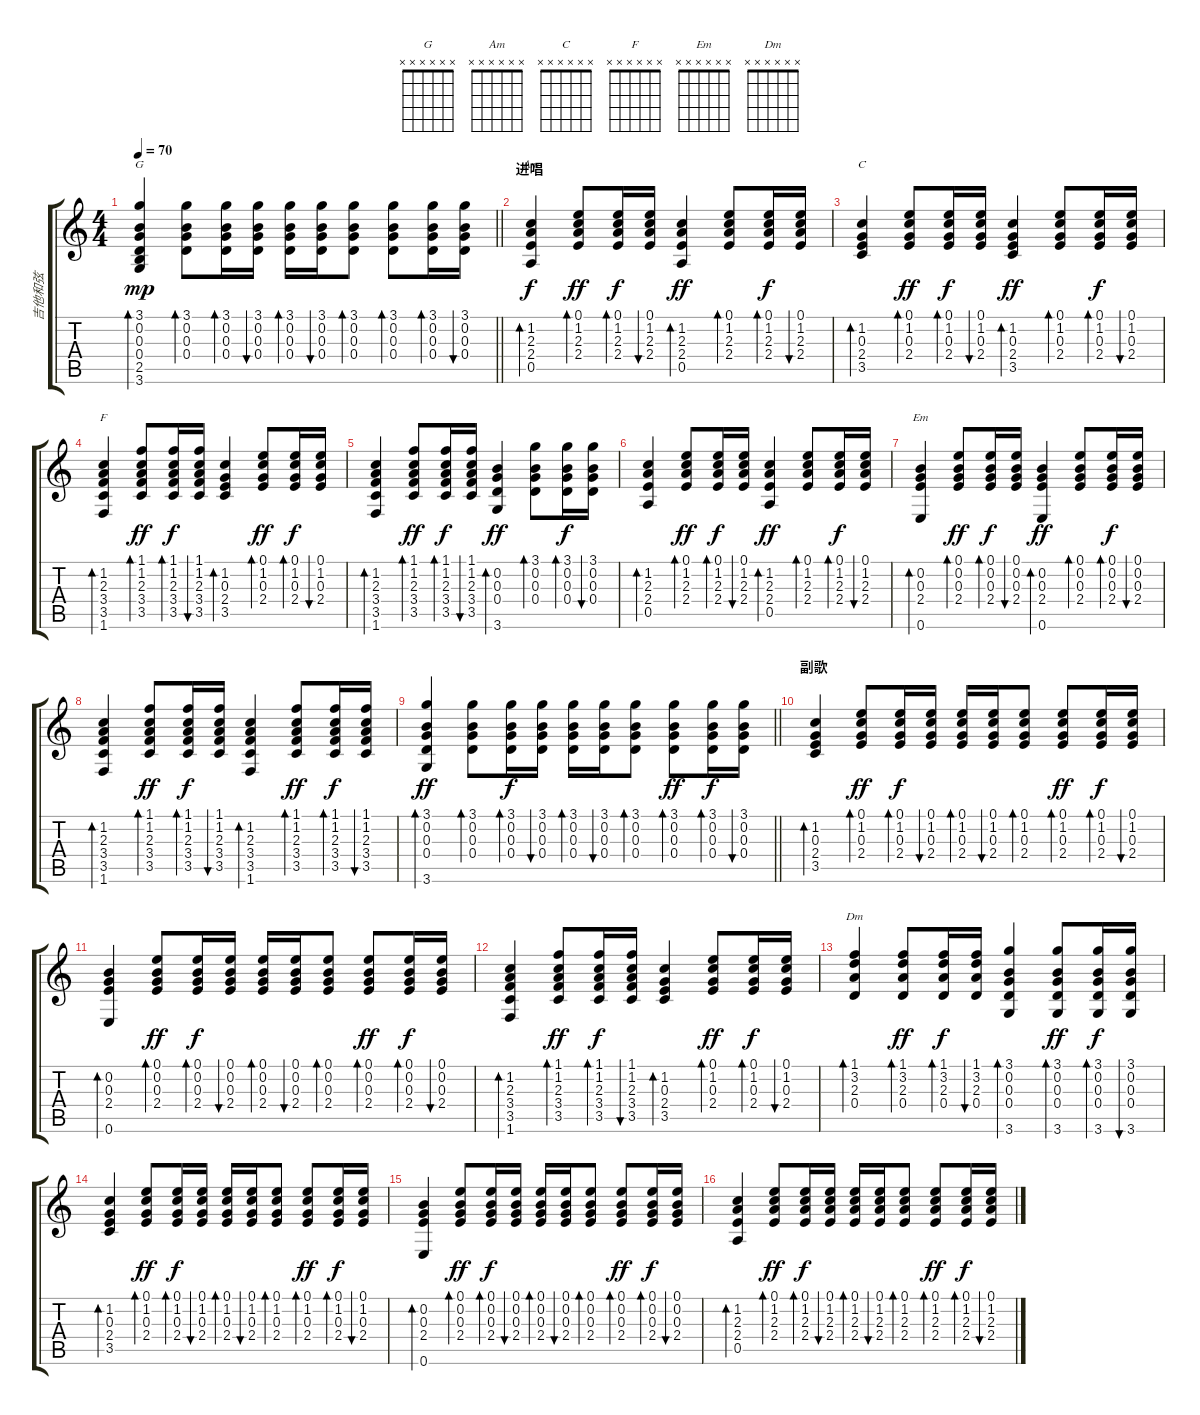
\track ("吉他和弦" "吉他和弦") {instrument electricguitarclean}
\staff {score tabs}
\tuning (E4 B3 G3 D3 A2 E2) {hide}
\chord ("G" x x x x x x)
\chord ("Am" x x x x x x)
\chord ("C" x x x x x x)
\chord ("F" x x x x x x)
\chord ("Em" x x x x x x)
\chord ("Dm" x x x x x x)
\ts (4 4)
\tempo 70
\clef g2
\barLineRight lightlight
\ks c
(3.1 0.2 0.3 0.4 2.5 3.6).4{bd 60 ch "G" dy mp} (3.1 0.2 0.3 0.4).8{bd 60} (3.1 0.2 0.3 0.4).16{bd 60} (3.1 0.2 0.3 0.4).16{bu 60} (3.1 0.2 0.3 0.4).16{bd 60} (3.1 0.2 0.3 0.4).16{bu 60} (3.1 0.2 0.3 0.4).8{bd 60} (3.1 0.2 0.3 0.4).8{bd 60} (3.1 0.2 0.3 0.4).16{bd 60} (3.1 0.2 0.3 0.4).16{bu 60} |
\section ("" "进唱")
(1.2 2.3 2.4 0.5).4{bd 60 ch "Am" dy f} (0.1 1.2 2.3 2.4).8{bd 60 dy ff} (0.1 1.2 2.3 2.4).16{bd 60 dy f} (0.1 1.2 2.3 2.4).16{bu 60} (1.2 2.3 2.4 0.5).4{bd 60 dy ff} (0.1 1.2 2.3 2.4).8{bd 60} (0.1 1.2 2.3 2.4).16{bd 60 dy f} (0.1 1.2 2.3 2.4).16{bu 60} |
(1.2 0.3 2.4 3.5).4{bd 60 ch "C"} (0.1 1.2 0.3 2.4).8{bd 60 dy ff} (0.1 1.2 0.3 2.4).16{bd 60 dy f} (0.1 1.2 0.3 2.4).16{bu 60} (1.2 0.3 2.4 3.5).4{bd 60 dy ff} (0.1 1.2 0.3 2.4).8{bd 60} (0.1 1.2 0.3 2.4).16{bd 60 dy f} (0.1 1.2 0.3 2.4).16{bu 60} |
(1.2 2.3 3.4 3.5 1.6).4{bd 60 ch "F"} (1.1 1.2 2.3 3.4 3.5).8{bd 60 dy ff} (1.1 1.2 2.3 3.4 3.5).16{bd 60 dy f} (1.1 1.2 2.3 3.4 3.5).16{bu 60} (1.2 0.3 2.4 3.5).4{bd 60} (0.1 1.2 0.3 2.4).8{bd 60 dy ff} (0.1 1.2 0.3 2.4).16{bd 60 dy f} (0.1 1.2 0.3 2.4).16{bu 60} |
(1.2 2.3 3.4 3.5 1.6).4{bd 60} (1.1 1.2 2.3 3.4 3.5).8{bd 60 txt "" dy ff} (1.1 1.2 2.3 3.4 3.5).16{bd 60 dy f} (1.1 1.2 2.3 3.4 3.5).16{bu 60} (0.2 0.3 0.4 3.6).4{bd 60 dy ff} (3.1 0.2 0.3 0.4).8{bd 60} (3.1 0.2 0.3 0.4).16{bd 60 dy f} (3.1 0.2 0.3 0.4).16{bu 60} |
(1.2 2.3 2.4 0.5).4{bd 60} (0.1 1.2 2.3 2.4).8{bd 60 dy ff} (0.1 1.2 2.3 2.4).16{bd 60 dy f} (0.1 1.2 2.3 2.4).16{bu 60} (1.2 2.3 2.4 0.5).4{bd 60 dy ff} (0.1 1.2 2.3 2.4).8{bd 60} (0.1 1.2 2.3 2.4).16{bd 60 dy f} (0.1 1.2 2.3 2.4).16{bu 60} |
(0.2 0.3 2.4 0.6).4{bd 60 ch "Em"} (0.1 0.2 0.3 2.4).8{bd 60 dy ff} (0.1 0.2 0.3 2.4).16{bd 60 dy f} (0.1 0.2 0.3 2.4).16{bu 60} (0.2 0.3 2.4 0.6).4{bd 60 dy ff} (0.1 0.2 0.3 2.4).8{bd 60} (0.1 0.2 0.3 2.4).16{bd 60 dy f} (0.1 0.2 0.3 2.4).16{bu 60} |
(1.2 2.3 3.4 3.5 1.6).4{bd 60} (1.1 1.2 2.3 3.4 3.5).8{bd 60 dy ff} (1.1 1.2 2.3 3.4 3.5).16{bd 60 dy f} (1.1 1.2 2.3 3.4 3.5).16{bu 60} (1.2 2.3 3.4 3.5 1.6).4{bd 60} (1.1 1.2 2.3 3.4 3.5).8{bd 60 dy ff} (1.1 1.2 2.3 3.4 3.5).16{bd 60 dy f} (1.1 1.2 2.3 3.4 3.5).16{bu 60} |
\barLineRight lightlight
(3.1 0.2 0.3 0.4 3.6).4{bd 60 dy ff} (3.1 0.2 0.3 0.4).8{bd 60} (3.1 0.2 0.3 0.4).16{bd 60 dy f} (3.1 0.2 0.3 0.4).16{bu 60} (3.1 0.2 0.3 0.4).16{bd 60} (3.1 0.2 0.3 0.4).16{bu 60} (3.1 0.2 0.3 0.4).8{bd 60} (3.1 0.2 0.3 0.4).8{bd 60 dy ff} (3.1 0.2 0.3 0.4).16{bd 60 dy f} (3.1 0.2 0.3 0.4).16{bu 60} |
\section ("" "副歌")
(1.2 0.3 2.4 3.5).4{bd 60} (0.1 1.2 0.3 2.4).8{bd 60 dy ff} (0.1 1.2 0.3 2.4).16{bd 60 dy f} (0.1 1.2 0.3 2.4).16{bu 60} (0.1 1.2 0.3 2.4).16{bd 60} (0.1 1.2 0.3 2.4).16{bu 60} (0.1 1.2 0.3 2.4).8{bd 60} (0.1 1.2 0.3 2.4).8{bd 60 dy ff} (0.1 1.2 0.3 2.4).16{bd 60 dy f} (0.1 1.2 0.3 2.4).16{bu 60} |
(0.2 0.3 2.4 0.6).4{bd 60} (0.1 0.2 0.3 2.4).8{bd 60 dy ff} (0.1 0.2 0.3 2.4).16{bd 60 dy f} (0.1 0.2 0.3 2.4).16{bu 60} (0.1 0.2 0.3 2.4).16{bd 60} (0.1 0.2 0.3 2.4).16{bu 60} (0.1 0.2 0.3 2.4).8{bd 60} (0.1 0.2 0.3 2.4).8{bd 60 dy ff} (0.1 0.2 0.3 2.4).16{bd 60 dy f} (0.1 0.2 0.3 2.4).16{bu 60} |
(1.2 2.3 3.4 3.5 1.6).4{bd 60} (1.1 1.2 2.3 3.4 3.5).8{bd 60 dy ff} (1.1 1.2 2.3 3.4 3.5).16{bd 60 dy f} (1.1 1.2 2.3 3.4 3.5).16{bu 60} (1.2 0.3 2.4 3.5).4{bd 60} (0.1 1.2 0.3 2.4).8{bd 60 dy ff} (0.1 1.2 0.3 2.4).16{bd 60 dy f} (0.1 1.2 0.3 2.4).16{bu 60} |
(1.1 3.2 2.3 0.4).4{bd 60 ch "Dm"} (1.1 3.2 2.3 0.4).8{bd 60 dy ff} (1.1 3.2 2.3 0.4).16{bd 60 dy f} (1.1 3.2 2.3 0.4).16{bu 60} (3.1 0.2 0.3 0.4 3.6).4{bd 60} (3.1 0.2 0.3 0.4 3.6).8{bd 60 dy ff} (3.1 0.2 0.3 0.4 3.6).16{bd 60 dy f} (3.1 0.2 0.3 0.4 3.6).16{bu 60} |
(1.2 0.3 2.4 3.5).4{bd 60} (0.1 1.2 0.3 2.4).8{bd 60 dy ff} (0.1 1.2 0.3 2.4).16{bd 60 dy f} (0.1 1.2 0.3 2.4).16{bu 60} (0.1 1.2 0.3 2.4).16{bd 60} (0.1 1.2 0.3 2.4).16{bu 60} (0.1 1.2 0.3 2.4).8{bd 60} (0.1 1.2 0.3 2.4).8{bd 60 dy ff} (0.1 1.2 0.3 2.4).16{bd 60 dy f} (0.1 1.2 0.3 2.4).16{bu 60} |
(0.2 0.3 2.4 0.6).4{bd 60} (0.1 0.2 0.3 2.4).8{bd 60 dy ff} (0.1 0.2 0.3 2.4).16{bd 60 dy f} (0.1 0.2 0.3 2.4).16{bu 60} (0.1 0.2 0.3 2.4).16{bd 60} (0.1 0.2 0.3 2.4).16{bu 60} (0.1 0.2 0.3 2.4).8{bd 60} (0.1 0.2 0.3 2.4).8{bd 60 dy ff} (0.1 0.2 0.3 2.4).16{bd 60 dy f} (0.1 0.2 0.3 2.4).16{bu 60} |
(1.2 2.3 2.4 0.5).4{bd 60} (0.1 1.2 2.3 2.4).8{bd 60 dy ff} (0.1 1.2 2.3 2.4).16{bd 60 dy f} (0.1 1.2 2.3 2.4).16{bu 60} (0.1 1.2 2.3 2.4).16{bd 60} (0.1 1.2 2.3 2.4).16{bu 60} (0.1 1.2 2.3 2.4).8{bd 60} (0.1 1.2 2.3 2.4).8{bd 60 dy ff} (0.1 1.2 2.3 2.4).16{bd 60 dy f} (0.1 1.2 2.3 2.4).16{bu 60}
